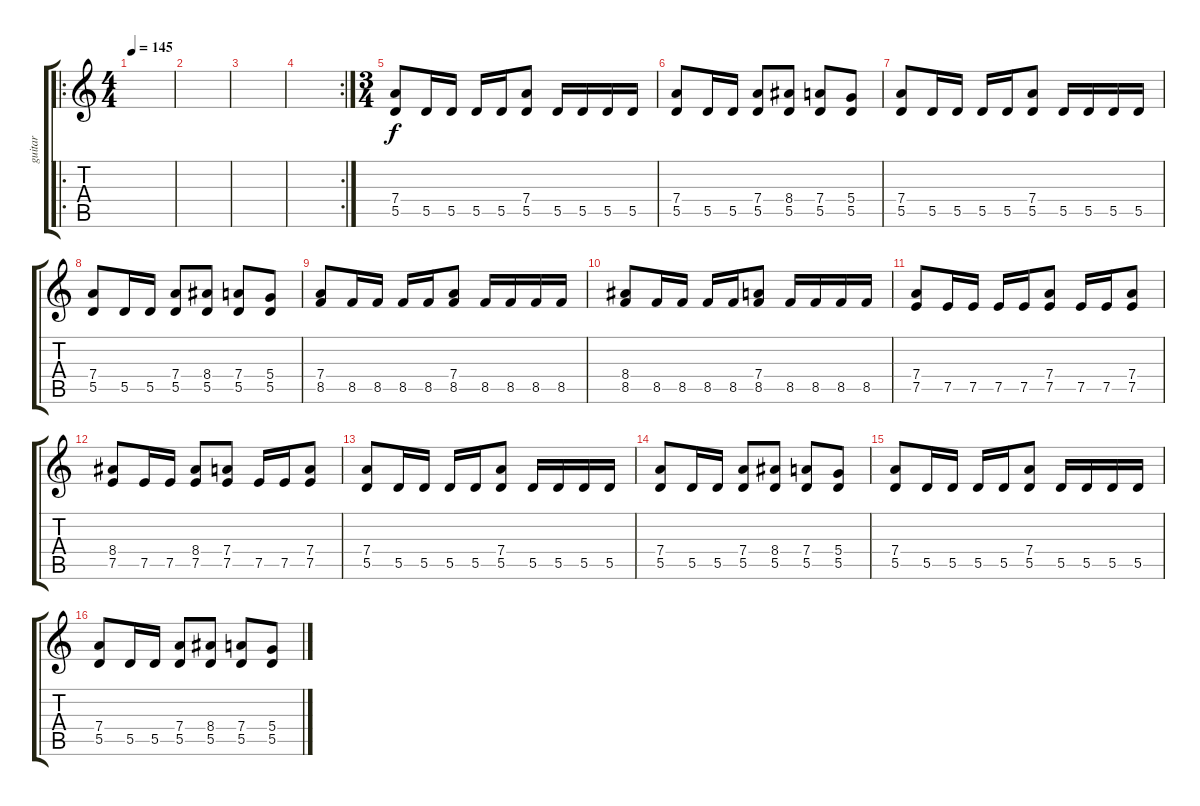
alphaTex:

\track ("guitar" "guitar") {instrument distortionguitar}
\staff {score tabs}
\tuning (E4 B3 G3 D3 A2 E2) {hide}
\ro
\ts (4 4)
\tempo 145
\clef g2
\ks c
|
|
|
\rc 2
|
\ts (3 4)
(7.4 5.5).8 5.5.16 5.5.16 5.5.16 5.5.16 (7.4 5.5).8 5.5.16 5.5.16 5.5.16 5.5.16 |
(7.4 5.5).8 5.5.16 5.5.16 (7.4 5.5).8 (8.4 5.5).8 (7.4 5.5).8 (5.4 5.5).8 |
(7.4 5.5).8 5.5.16 5.5.16 5.5.16 5.5.16 (7.4 5.5).8 5.5.16 5.5.16 5.5.16 5.5.16 |
(7.4 5.5).8 5.5.16 5.5.16 (7.4 5.5).8 (8.4 5.5).8 (7.4 5.5).8 (5.4 5.5).8 |
(7.4 8.5).8 8.5.16 8.5.16 8.5.16 8.5.16 (7.4 8.5).8 8.5.16 8.5.16 8.5.16 8.5.16 |
(8.4 8.5).8 8.5.16 8.5.16 8.5.16 8.5.16 (7.4 8.5).8 8.5.16 8.5.16 8.5.16 8.5.16 |
(7.4 7.5).8 7.5.16 7.5.16 7.5.16 7.5.16 (7.4 7.5).8 7.5.16 7.5.16 (7.4 7.5).8 |
(8.4 7.5).8 7.5.16 7.5.16 (8.4 7.5).8 (7.4 7.5).8 7.5.16 7.5.16 (7.4 7.5).8 |
(7.4 5.5).8 5.5.16 5.5.16 5.5.16 5.5.16 (7.4 5.5).8 5.5.16 5.5.16 5.5.16 5.5.16 |
(7.4 5.5).8 5.5.16 5.5.16 (7.4 5.5).8 (8.4 5.5).8 (7.4 5.5).8 (5.4 5.5).8 |
(7.4 5.5).8 5.5.16 5.5.16 5.5.16 5.5.16 (7.4 5.5).8 5.5.16 5.5.16 5.5.16 5.5.16 |
(7.4 5.5).8 5.5.16 5.5.16 (7.4 5.5).8 (8.4 5.5).8 (7.4 5.5).8 (5.4 5.5).8
